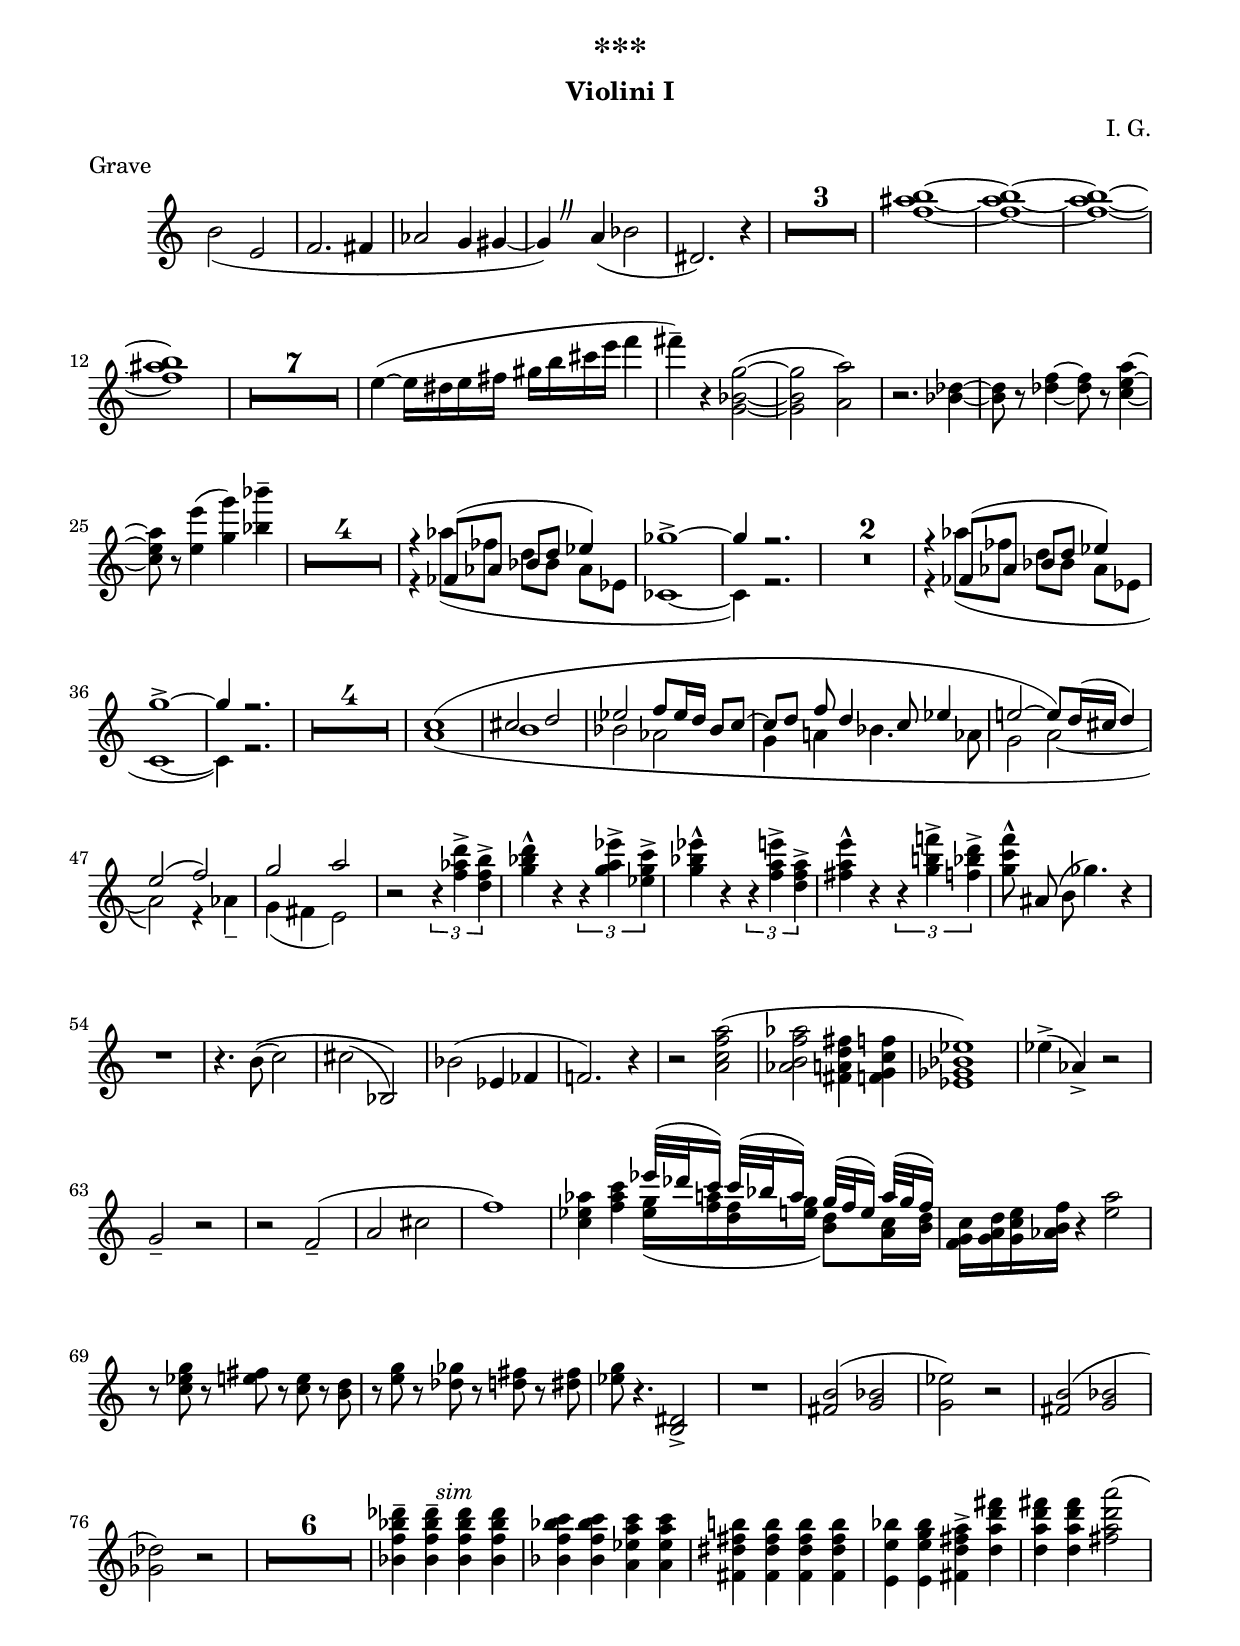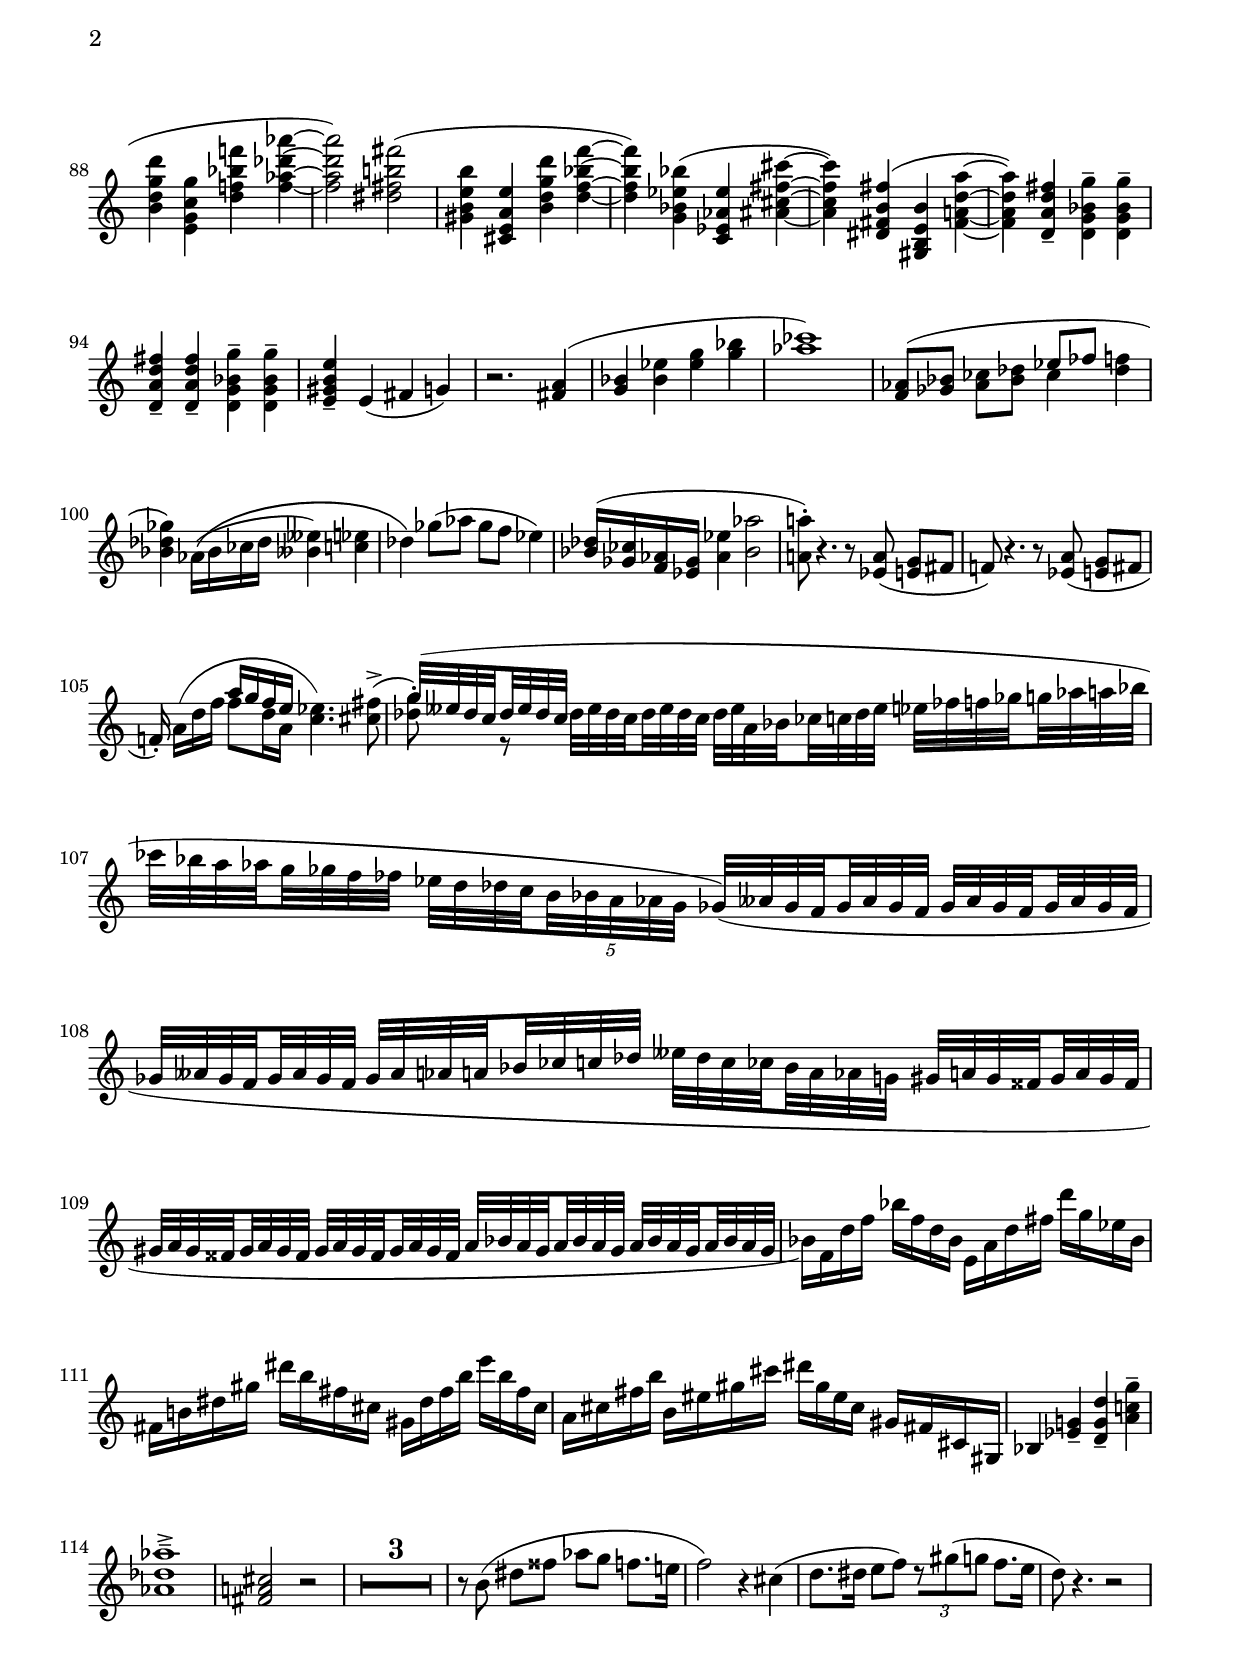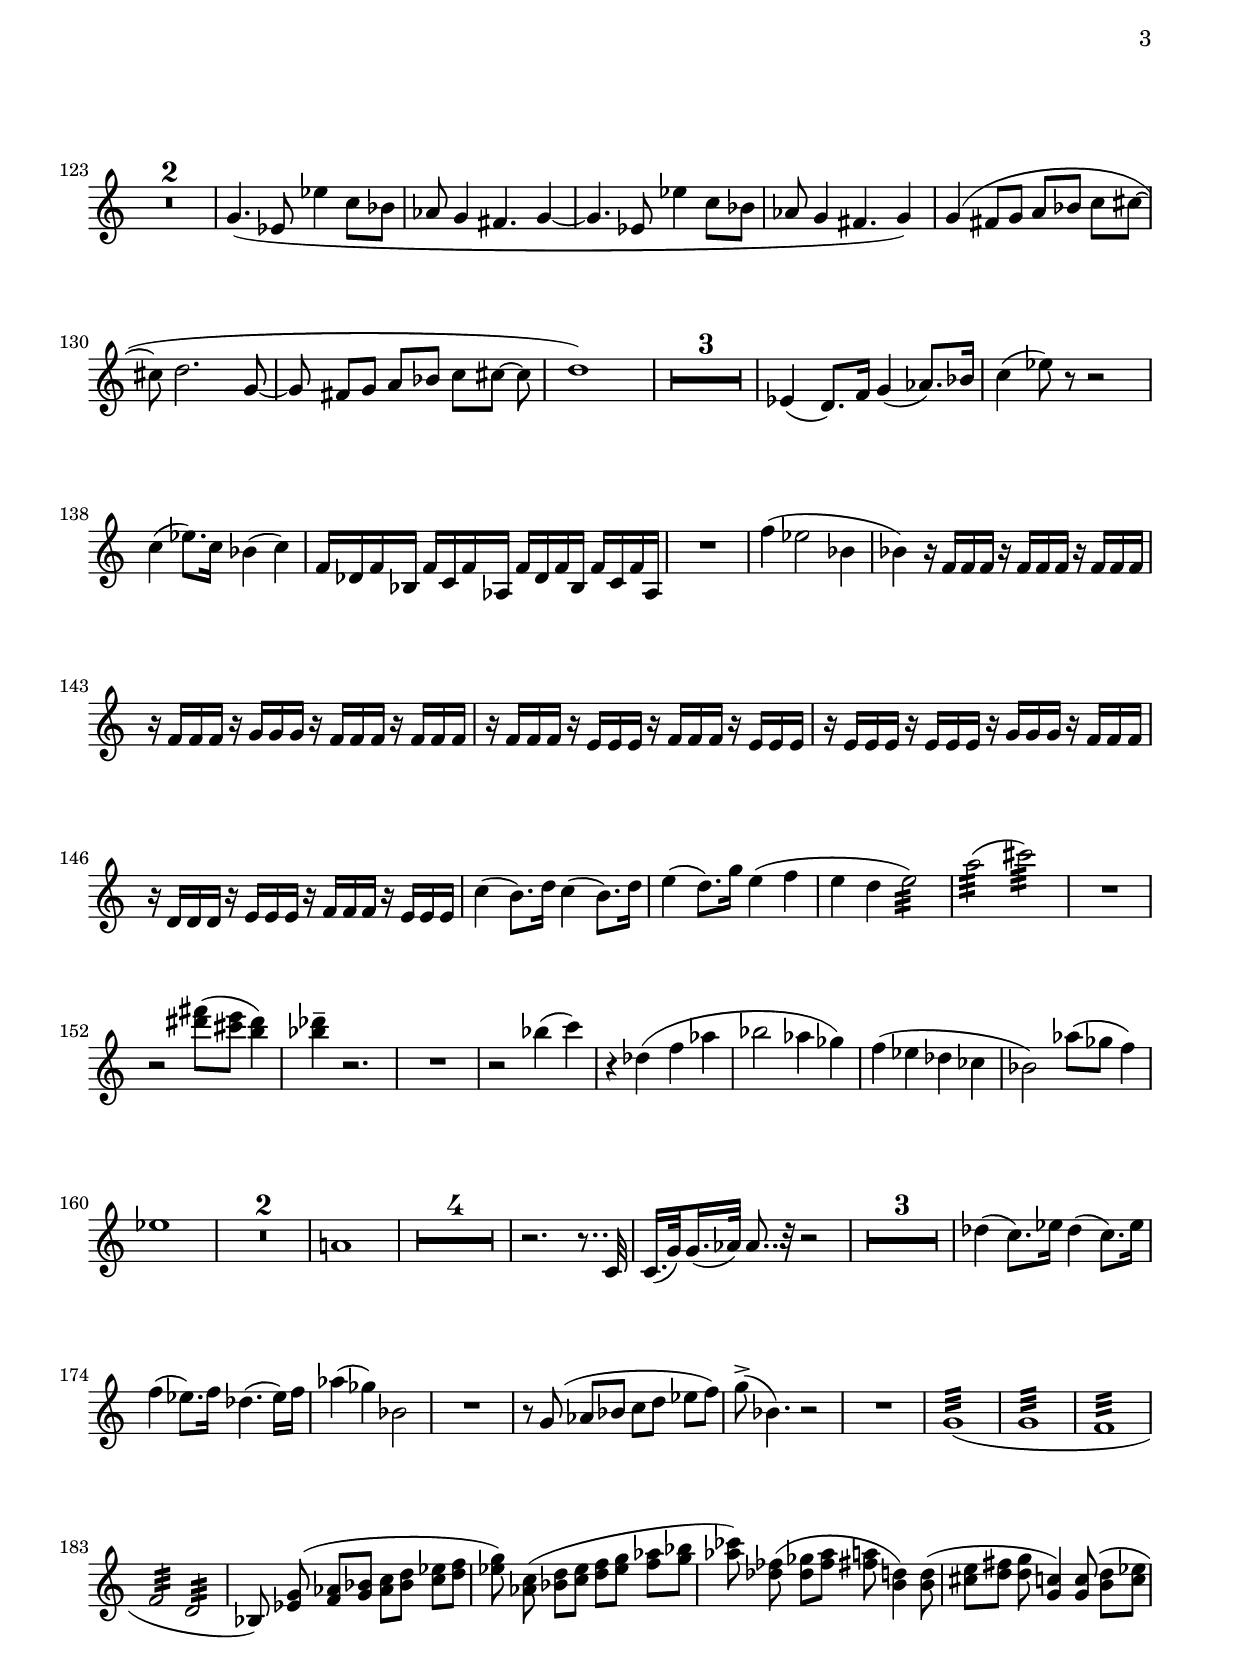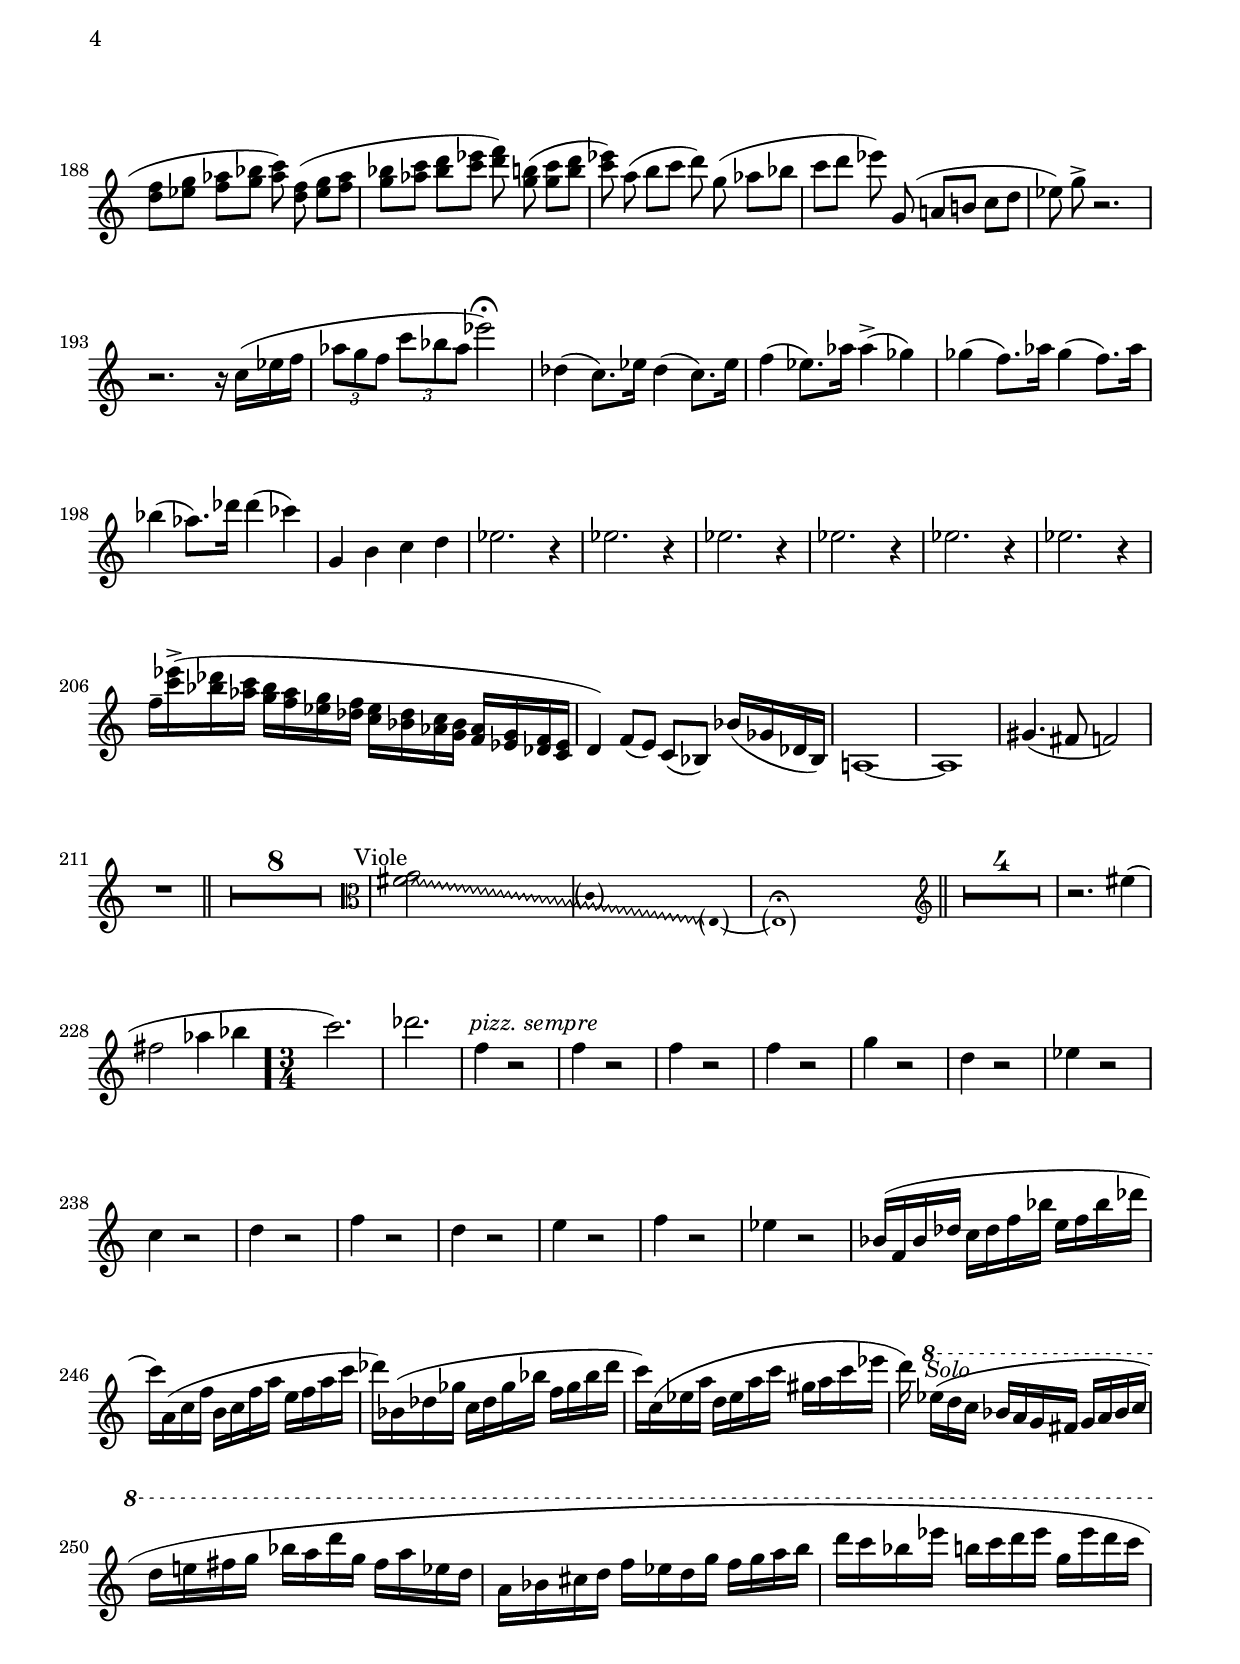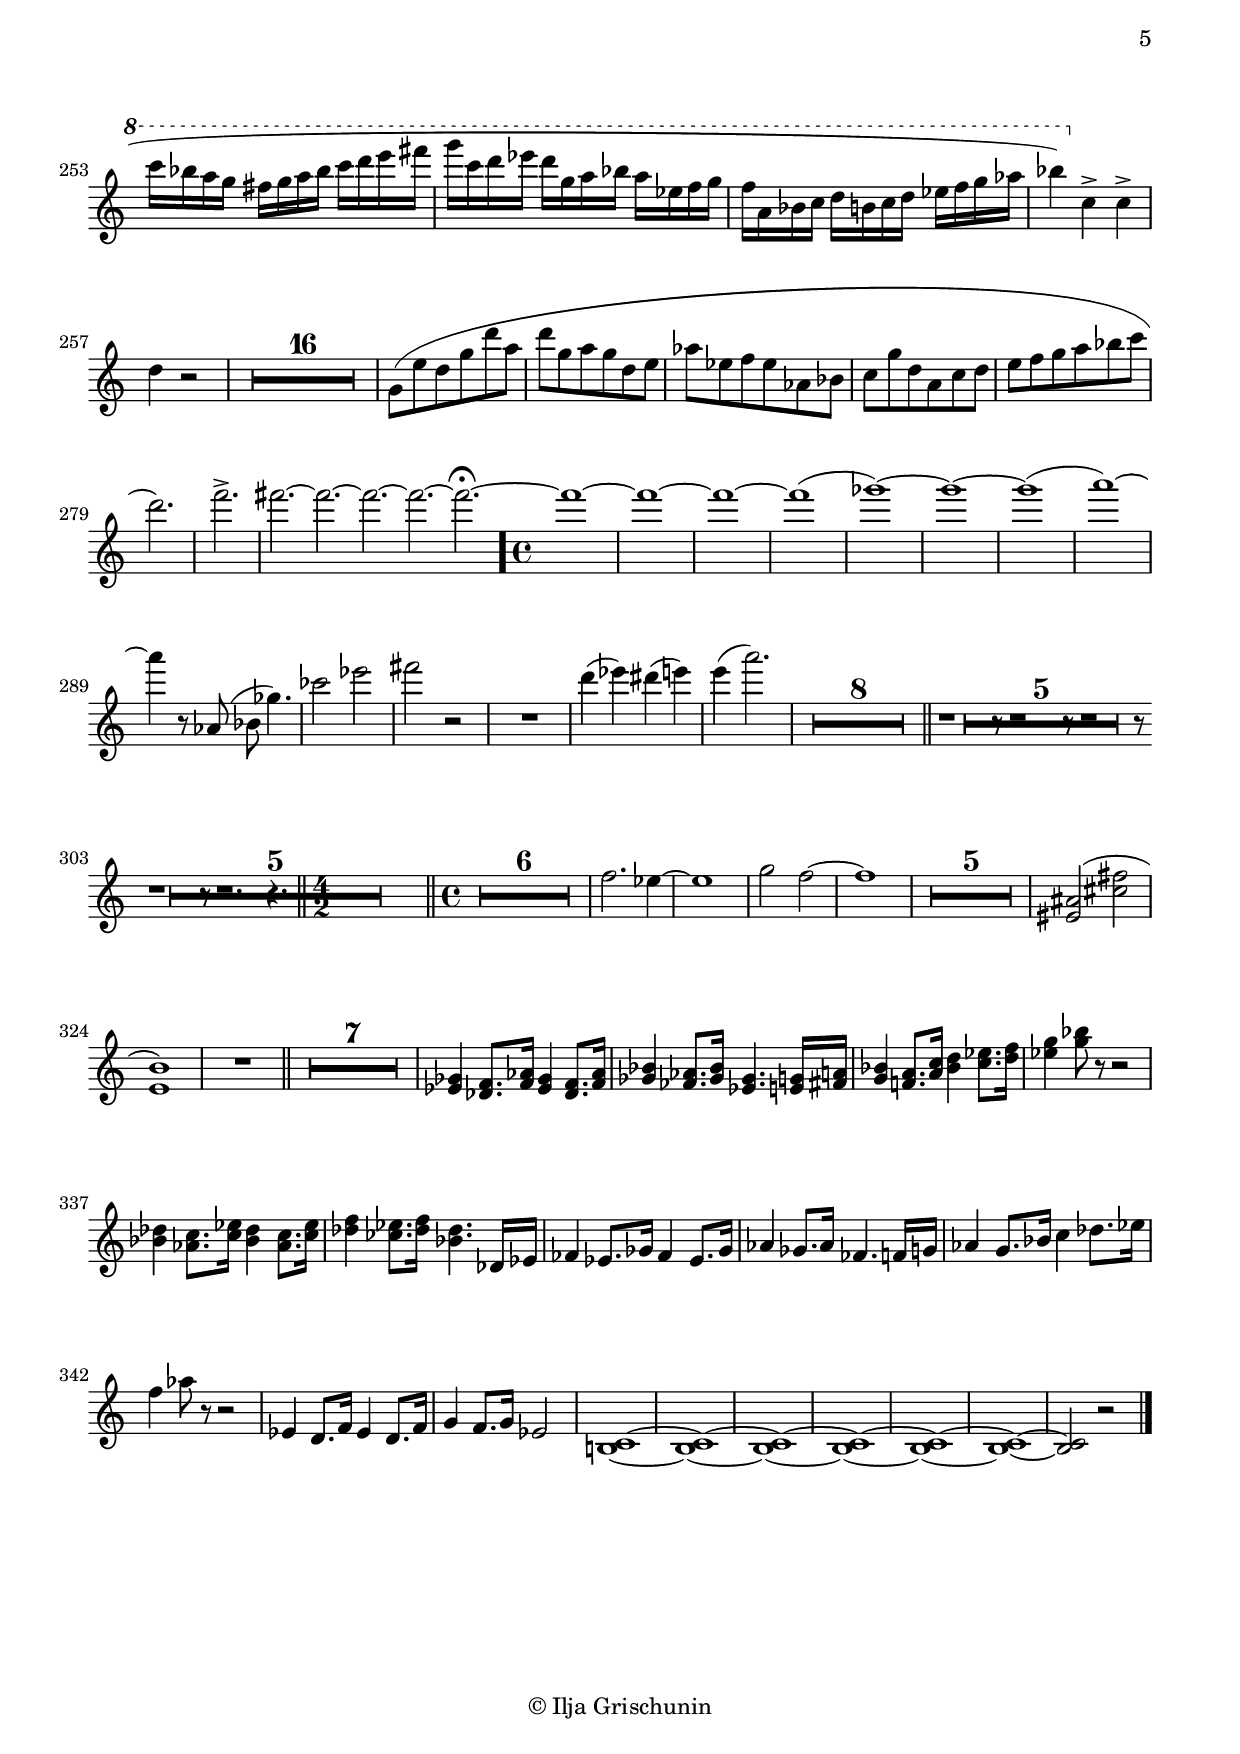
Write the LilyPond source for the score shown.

\version "2.19.15"
%\version "2.18.0"

\language "deutsch"

\header {
  title = "***"
  subtitle = "Violini I"
  meter = "Grave"
  composer = "I. G."
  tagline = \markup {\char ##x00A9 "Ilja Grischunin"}
}

#(ly:set-option 'relative-includes #t)
\paper {
  %#(set-paper-size "a4")
  top-system-spacing.basic-distance = #20
  top-markup-spacing.basic-distance = #5
  markup-system-spacing.basic-distance = #20
  system-system-spacing.basic-distance = #18
  last-bottom-spacing.basic-distance = #15
  left-margin = 15
  right-margin = 15
  %two-sided = ##t
  %inner-margin = 25
  %outer-margin = 15
}

\layout {
  indent = 10
  \context {
    \Score
    %\remove "Bar_number_engraver"
  }
}

\version "2.19.15"
%\version "2.18.0"

\language "deutsch"

vniOneMusic = \relative {
  \overrideTimeSignatureSettings 4/4 1/4 #'(1 1 1 1) #'()
  \time #'(2 2 2 2) 4/4
  \override MultiMeasureRest #'expand-limit = #2
  \set Score.skipBars = ##t
  \override Staff.TimeSignature.stencil = ##f
  \override BreathingSign.text = \markup {
    \musicglyph #"scripts.caesura.curved"
  }
  \override MultiMeasureRest.expand-limit = #2
  \set baseMoment = #(ly:make-moment 1 8)
  h'2_( e, f2. fis4 as2 g4 gis~ gis)\breathe
  a_( b2 dis,2.) r4 R1*3
  <f' ais! h>1~ q~ q~ q R1*7
  e4~( e16 dis e fis gis h cis e f4 fis--) r <g,, b g'>2~(
  q <a a'>) r2. <b des>4~ q8 r <des f>4~ q8 r <c e a>4~
  q8 r <e e'>4(<g g'>)<b b'>-- R1*4
  <<
    {
      r4 fes,8( as b d es4) ges1->~ ges4 r2.
    }
    \\
    {
      r4 as8( fes d b as[ es] ces1~ ces4) r2.
    }
  >>
  R1*2
  <<
    {
      r4 fes8( as b d es4) g1->~ g4 r2.
    }
    \\
    {
      r4 as8( fes d b as[ es] c1~ c4) r2.
    }
  >>
  R1*4
  <<
    {
      \once\override Slur.positions = #'(1 . 1)
      \set baseMoment = #(ly:make-moment 1 8)
      c'1( cis2 d es f8 es16 d b8 c~ c d f\noBeam d4 c8 es4
      e!2~ e8) d16( cis d4) e2( f) g a
    }
    \\
    {
      \once\override Slur.positions = #'(1 . -3)
      a,1( h b2 as g4 a! b4. as8 g2 a~ a) r4 as--
      g( fis e2)
    }
  >>
  r2 \times 2/3 {r4 <f' as d>-><d f h>->}
  <g b d>-^ r \times 2/3 {r <g a es'>-><es g c>->}
  <g b es>-^ r \times 2/3 {r <f a e'>-><d f a>->}
  <fis a e'>-^ r \times 2/3 {r <g h! f'!>-><f b d>->}
  <g c f>8-^\noBeam ais,( h ges'4.) r4 R1
  r4. h,8(\( c2) cis( b,)\) b'( es,4 fes f!2.) r4
  r2 <a c f a>(<as h f' as><fis a d fis>4<f g c f>
  <es ges b es>1) es'4->( as,->) r2 g-- r r f--( a cis f1)
  <c es as>4<f as c>
  <<
    {
      es'32[( des c16]) c32( b a16)
      g32[( f e16]) a32( g f16)
    }
    \\
    {
      \set baseMoment = #(ly:make-moment 1 8)
      <es g>16(<f a><d f><e g><h d>8)<a c>16<h d>
    }
  >>
  <f g c><g a d><g c e><as h f'> r4 <e' a>2
  r8 <c es g> r <e fis> r <c e> r <h d>
  r <e g> r <des ges> r <d fis> r <dis fis>
  <es g> r4. <h, dis>2-> R1 <fis' h>2(<g b><g es'>) r
  <fis h>(<g b><ges des'>) r R1*6
  <b f' b des>4--
  \override TextScript.extra-offset = #'(1 . 0)
  q--^\markup {\italic sim} q q
  <b f' b c> q <a es' a c> q <fis dis' fis h!> q q q
  <e e' b'><e e' g b><fis d' fis a>-><d' a' d fis>
  q q <fis a d a'>2(
  <h, d g d'>4<e, g c g'><d' f! b f'!><f as des as'>~
  q2)<dis fis h! fis'>(
  <gis, h e h'>4<cis, e a e'><h' d g d'><d f b f'>~
  q)<g, b es b'>(<c, es as es'><ais' cis fis cis'>~
  q)<dis, fis h fis'>(<gis, h e h'><fis' a d a'>~
  q)<d a' d fis>--<d g b g'>-- q--
  <d a' d fis>-- q-- <d g b g'>-- q--
  <e gis h e>-- e( fis g) r2. <fis a>4(
  <g b><b es><es g><g b><as ces>1)
  <<
    {
      <f,as>8(<ges b>
      \stemDown
      <as ces>[<b des>]
      \stemUp
      es fes
      \stemDown
      <des f>4<b des ges>)
    }
    \\
    {
      s2 ces4 s s
    }
  >>
  as16(\( b ces des <heses eses>4)<c es>
  des\) ges8( as ges f es4)
  <b des>16(<ges ces><f as><es ges><as es'>4<b as'>2
  <a! a'!>8)-. r4. r8 <es a>(<e g> fis
  f!) r4. r8 <es a>(<e g> fis
  f!16)-.
  <<
    {
      \stemDown
      a([ d f]
      \stemUp
      a g f e
      \stemDown
      <c es>4.)
      \stemUp
      s8
      \set baseMoment = #(ly:make-moment 1 8)
      \set subdivideBeams = ##t
      g'32 eses des c des eses des c
    }
    \\
    {
      s8. f8 d16 a s4. <cis fis>8^>^(<des g>^.) r
    }
  >>
  \stemNeutral
  \set baseMoment = #(ly:make-moment 1 8)
  \set subdivideBeams = ##t
  \override TupletBracket #'bracket-visibility = #'if-no-beam
  \shape #'((-15 . 4.5) (0 . 5) (0 . 0) (0 . 0)) Slur
  des32( eses des c des eses des c
  des eses a, b ces c des eses es fes f ges g as a b
  ces b a as g ges f fes es d des c\times 4/5 {h32 b a as g}
  ges)
  %%%%%%%%%
  _( ases ges f \repeat unfold 5 {ges ases ges f}
  ges ases as a b ces c des eses des c ces b a as g
  \repeat unfold 6 {gis a gis fisis}
  \repeat unfold 4 {a b a gis}
  \set subdivideBeams = ##f
  b16) f d' f b f d b e, a d fis d' g, es b
  fis h! dis gis dis' h fis cis gis dis' fis h e h fis cis
  a cis fis h h, eis gis cis dis gis, eis cis gis fis cis gis
  b4 <es g!>--<d g d'>--<a' c! g'>--<as des as'>1--->
  <fis a! cis>2 r R1*3 r8 h(\noBeam dis fisis as g f8. e!16
  f2) r4 cis( d8. dis16 e8 f)
  \times 2/3 {r8[ gis( g]} f8. e16 d8) r4. r2 R1*2
  g,4._( es8 es'4 c8 b as g4 fis4. g4~ g4. es8 es'4 c8 b as g4 fis4. g4)
  g( fis8 g a b c cis~ cis d2. g,8~ g fis8[ g] a[ b] c[ cis]~ cis d1) R1*3
  es,4( d8.) f16 g4( as8.) b16 c4( es8) r r2 c4( es8.) c16 b4( c)
  f,16 des f b, f' c f as, f' des f b, f' c f as, R1 f''4( es2 b4
  b) \repeat unfold 4 {r16 f f f} r g g g \repeat unfold 3 {r f f f}
  r e e e r f f f \repeat unfold 3 {r e e e} r g g g r f f f
  r d d d r e e e r f f f r e e e
  c'4( h8.) d16 c4( h8.) d16 e4( d8.) g16 e4( f e d e2:32)
  a2:32( cis2:32) R1 r2 <dis fis>8(<cis e><h dis>4)<b des>-- r2. R1 r2 b4( c)
  r des,( f as b2 as4 ges) f( es des ces b2) as'8( ges f4) es1 R1*2
  \set subdivideBeams = ##t
  a,!1 R1*4 r2. r8.. c,32 c16.( g'32) g16.( as32) as8.. r32 r2
  \set subdivideBeams = ##f
  R1*3 des4( c8.) es16 des4( c8.) es16 f4( es8.) f16 des4.( es16) f
  as4( ges) b,2 R1 r8 g( as b c d es f) g->( b,4.) r2 R1
  g1:32( g1:32 f1:32 f2:32 d2:32 b8)\noBeam<es g>(<f as><g b><as c><b d><c es><d f>
  <es g>)\noBeam<as, c>(<b d><c es><d f><es g><f as><g b>
  <as ces>)\noBeam<des, fes>(<des ges><fes as><fis a><h, d>4) q8(
  <cis e><d fis><d g><g, c>4) q8( <h d><c es>
  <d f><es g><f as><g b><as c>)\noBeam<d, f>(<es g><f as>
  <g b><as c><b d><c es><d f>)\noBeam<g, h>(<g c><h d>
  <c es>)\noBeam a( h c d)\noBeam g,( as b
  c d es)\noBeam g,,( a! h! c d es)\noBeam g-> r2. r r16 c,( es f
  \tuplet 3/2 4 {as8 g f c' b as} es'2)\fermata
  des,4( c8.) es16 des4( c8.) es16 f4( es8.) as16 as4->( ges)
  ges( f8.) as16 ges4( f8.) as16 b4(( as8.) des16 des4( ces)
  g,4 h c d \repeat unfold 6 {es2. r4}
  f16--<c' es>->(<b des><as c><g b><f as><es g><des f>
  <c es><b des><as c><g b><f as><es g><des f><c es>
  d4) f8( e) c( b) b'16( ges des b) a!1~ a gis'4.( fis8 f2) R1
  \bar "||"
  R1*8
  \cueClef "alto"
  %\override Score.SpacingSpanner.strict-note-spacing = ##t
  \set Score.proportionalNotationDuration = #(ly:make-moment 1/8)
  \override Glissando.style = #'zigzag
  \once\override TextScript.extra-offset = #'(-5 . 0)
  <fis g>2^"Viole"\glissando
  \override NoteColumn.glissando-skip = ##t
  s
  \hide Staff.Stem
  \override ParenthesesItem.padding = #0.2
  \override ParenthesesItem.font-size = #8
  \teeny
  \parenthesize c4 s2
  \revert NoteColumn.glissando-skip
  \parenthesize e,4~
  \once\override Script.extra-offset = #'(0 . -3)
  \parenthesize e1\fermata
  \undo \hide Staff.Stem
  \normalsize
  \unset Score.proportionalNotationDuration
  \cueClefUnset
  \bar "||"
  R1*4 r2. eis''4( fis2 as4 b
  \bar "."
  \revert Staff.TimeSignature.stencil
  %\override Staff.TimeSignature.X-offset = #ly:self-alignment-interface::x-aligned-on-self
  %\override Staff.TimeSignature.self-alignment-X = #CENTER
  %\override Staff.TimeSignature.extra-offset = #'(0 . 4)
  %\override Staff.TimeSignature.after-line-breaking = #shift-right-at-line-begin
  \time 3/4
  %\override Score.RehearsalMark.extra-offset = #'(0 . -4.2)
  %\mark\markup {\center-column {3 4}}
  c2.) des
  \override TextScript.extra-offset = #'(-.5 . .3)
  f,4^\markup {\italic "pizz. sempre"} r2
  f4 r2 f4 r2 f4 r2 g4 r2 d4 r2 es4 r2 c4 r2 d4 r2
  f4 r2 d4 r2 e4 r2 f4 r2 es4 r2
  b16( f b des c des f b e, f b des
  c) a,( c f h, c f a e f a c
  des) b,( des ges c, des ges b f ges b des
  c) c,( es a d, es a c gis a c es d)\noBeam
  \override TextScript.extra-offset = #'(-.5 . -3.5)
  \ottava #1
  \set Staff.ottavation = #"8"
  es(^\markup {\italic Solo} d c b a g fis g a b c
  d e! fis g b a d g, fis a es d a b cis d f es d g f g a h
  d c b es h c d es  g, es' d c c b a g fis g a b c d e fis
  g c, d es d g, a b a es f g f a, b c d h c d es f g as
  b4)
  \ottava #0
  c,,-> c-> d r2 R2.*16
  \once\override Slur.positions = #'(1 . 1)
  g,8( e' d g d' a d g, a g d e as es f es as, b
  c g' d a c d e f g a b c d2.) f2.->
  \cadenzaOn
  fis2.~ fis~ fis~ fis~ fis~\fermata
  \cadenzaOff
  \bar "."
  \time 4/4
  fis1~ fis~ fis~ fis( ges)~ ges~ ges( a)~
  a4 r8 as,,8( b ges'4.) ces2 es fis r R1
  d4( es) dis( e) e( a2.)
   R1*8
  \bar "||"
  \cadenzaOn
  r1 r8 \bar ""
  r1 r8 \bar ""
  r1 r8 \bar ""
  r1 r8 \bar ""
  r1. r4.
  \cadenzaOff
  \bar "||"
  \time 4/2
  R1*10
  \bar "||"
  \time 4/4
  R1*6
  f,2. es4~ es1 g2 f~ f1 R1*5
  <eis, ais>2( <cis' fis> <e, h'>1)
  R1 \bar "||"
  R1*7
  \unset baseMoment
  <es ges>4<des f>8.<f as>16<es ges>4<des f>8.<f as>16
  <ges b>4<fes as>8.<ges b>16<es ges>4.<e g>16<fis a>
  <g b>4<f! a>8.<a c>16<b d>4<c es>8.<d f>16
  <es g>4<g b>8 r r2
  <b, des>4<as c>8.<c es>16<b des>4<as c>8.<c es>16
  <des f>4<ces es>8.<des f>16<b des>4. des,16 es
  fes4 es8. ges16 fes4 es8. ges16
  as4 ges8. as16 fes4. f16 g
  as4 g8. b16 c4 des8. es16 f4 as8 r r2
  es,4 d8. f16 es4 d8. f16 g4 f8. g16 es2
  <h! c>1~ <h c>~ q~ q~ q~ q~ q2 r
  \bar "|."
}


\score {
  \new Staff \vniOneMusic
}